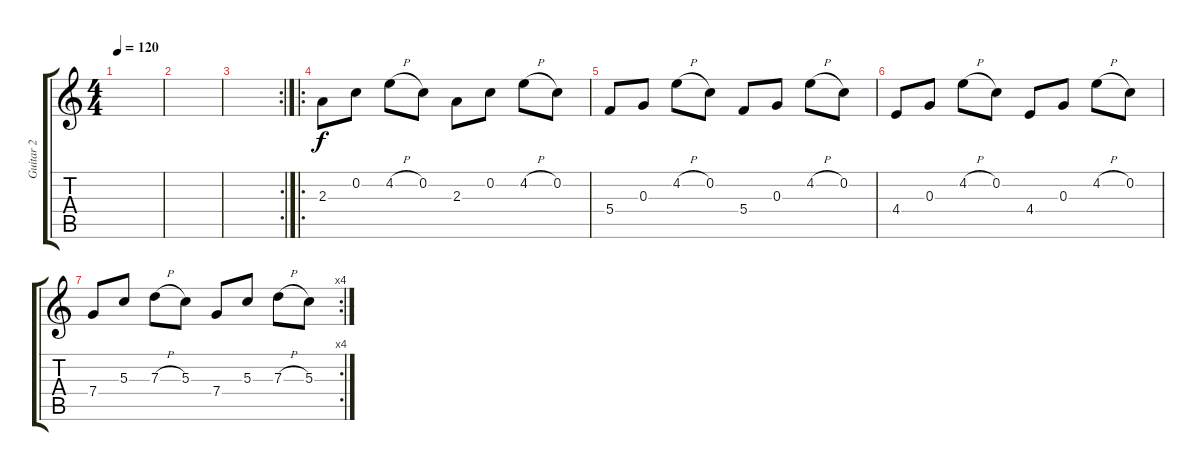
\track ("Guitar 2" "Guitar 2") {instrument acousticguitarsteel}
\staff {score tabs}
\tuning (E4 C4 G3 C3 G2 C2) {hide}
\ts (4 4)
\tempo 120
\clef g2
\ks c
|
|
\rc 2
|
\ro
2.3.8 0.2.8 4.2{h}.8 0.2.8 2.3.8 0.2.8 4.2{h}.8 0.2.8 |
5.4.8 0.3.8 4.2{h}.8 0.2.8 5.4.8 0.3.8 4.2{h}.8 0.2.8 |
4.4.8 0.3.8 4.2{h}.8 0.2.8 4.4.8 0.3.8 4.2{h}.8 0.2.8 |
\rc 4
7.4.8 5.3.8 7.3{h}.8 5.3.8 7.4.8 5.3.8 7.3{h}.8 5.3.8
